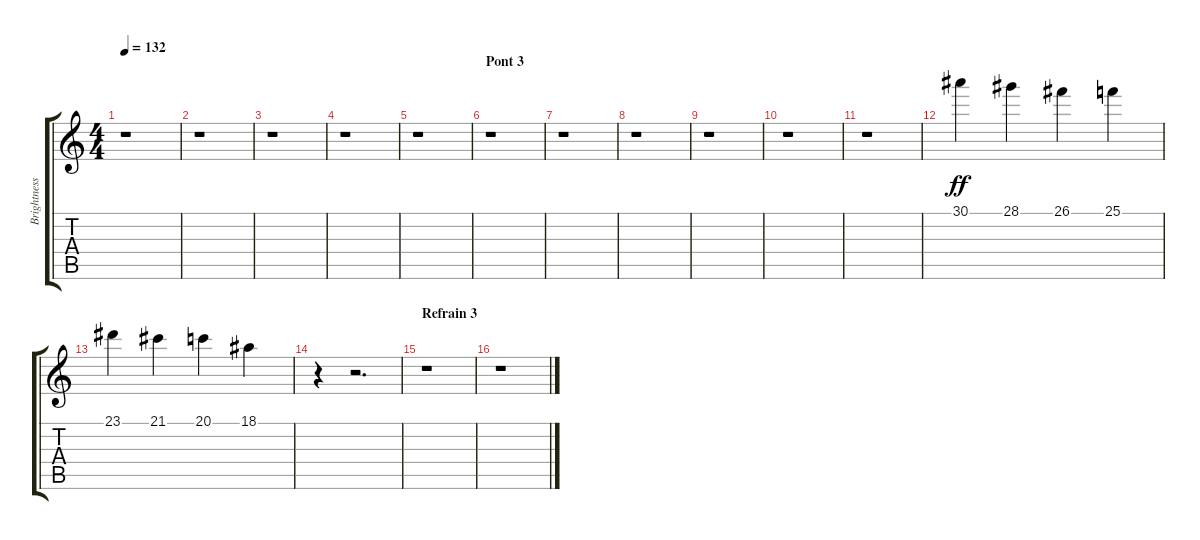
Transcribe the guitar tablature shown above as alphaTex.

\track ("Brightness" "Brightness") {instrument fx5brightness}
\staff {score tabs}
\tuning (E4 B3 G3 D3 A2 E2) {hide}
\ts (4 4)
\tempo 132
\clef g2
\ks c
r.1{dy ff} |
r.1 |
r.1 |
r.1 |
r.1 |
\section ("" "Pont 3")
r.1 |
r.1 |
r.1 |
r.1 |
r.1 |
r.1 |
30.1.4 28.1.4 26.1.4 25.1.4 |
23.1.4 21.1.4 20.1.4 18.1.4 |
r.4 r.2{d} |
\section ("" "Refrain 3")
r.1 |
r.1
